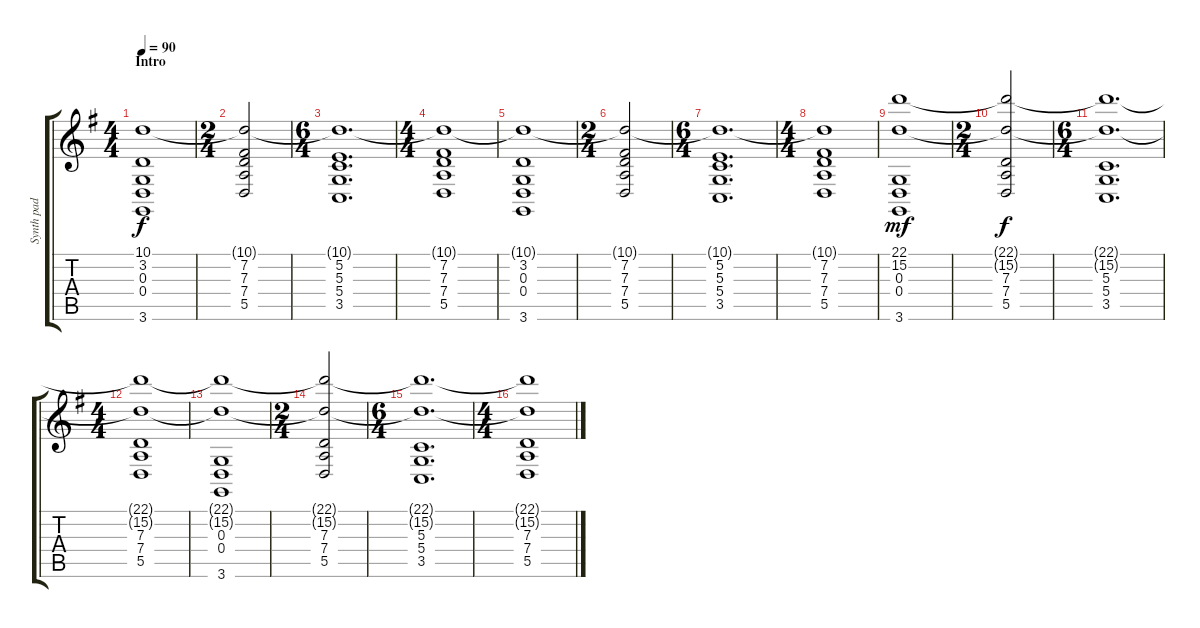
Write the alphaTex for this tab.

\track ("Synth pad" "Synth pad") {instrument pad8sweep}
\staff {score tabs}
\tuning (E4 B3 G3 D3 A2 E2) {hide}
\ts (4 4)
\section ("" "Intro")
\tempo 90
\clef g2
\ks g
(10.1 3.2 0.3 0.4 3.6).1{dy f instrument pad8sweep} |
\ts (2 4)
(10.1{t} 7.2 7.3 7.4 5.5).2 |
\ts (6 4)
(10.1{t} 5.2 5.3 5.4 3.5).1{d} |
\ts (4 4)
(10.1{t} 7.2 7.3 7.4 5.5).1 |
(10.1{t} 3.2 0.3 0.4 3.6).1 |
\ts (2 4)
(10.1{t} 7.2 7.3 7.4 5.5).2 |
\ts (6 4)
(10.1{t} 5.2 5.3 5.4 3.5).1{d} |
\ts (4 4)
(10.1{t} 7.2 7.3 7.4 5.5).1 |
(22.1 15.2 0.3 0.4 3.6).1{dy mf} |
\ts (2 4)
(22.1{t} 15.2{t} 7.3 7.4 5.5).2{dy f} |
\ts (6 4)
(22.1{t} 15.2{t} 5.3 5.4 3.5).1{d} |
\ts (4 4)
(22.1{t} 15.2{t} 7.3 7.4 5.5).1 |
(22.1{t} 15.2{t} 0.3 0.4 3.6).1 |
\ts (2 4)
(22.1{t} 15.2{t} 7.3 7.4 5.5).2 |
\ts (6 4)
(22.1{t} 15.2{t} 5.3 5.4 3.5).1{d} |
\ts (4 4)
(22.1{t} 15.2{t} 7.3 7.4 5.5).1
